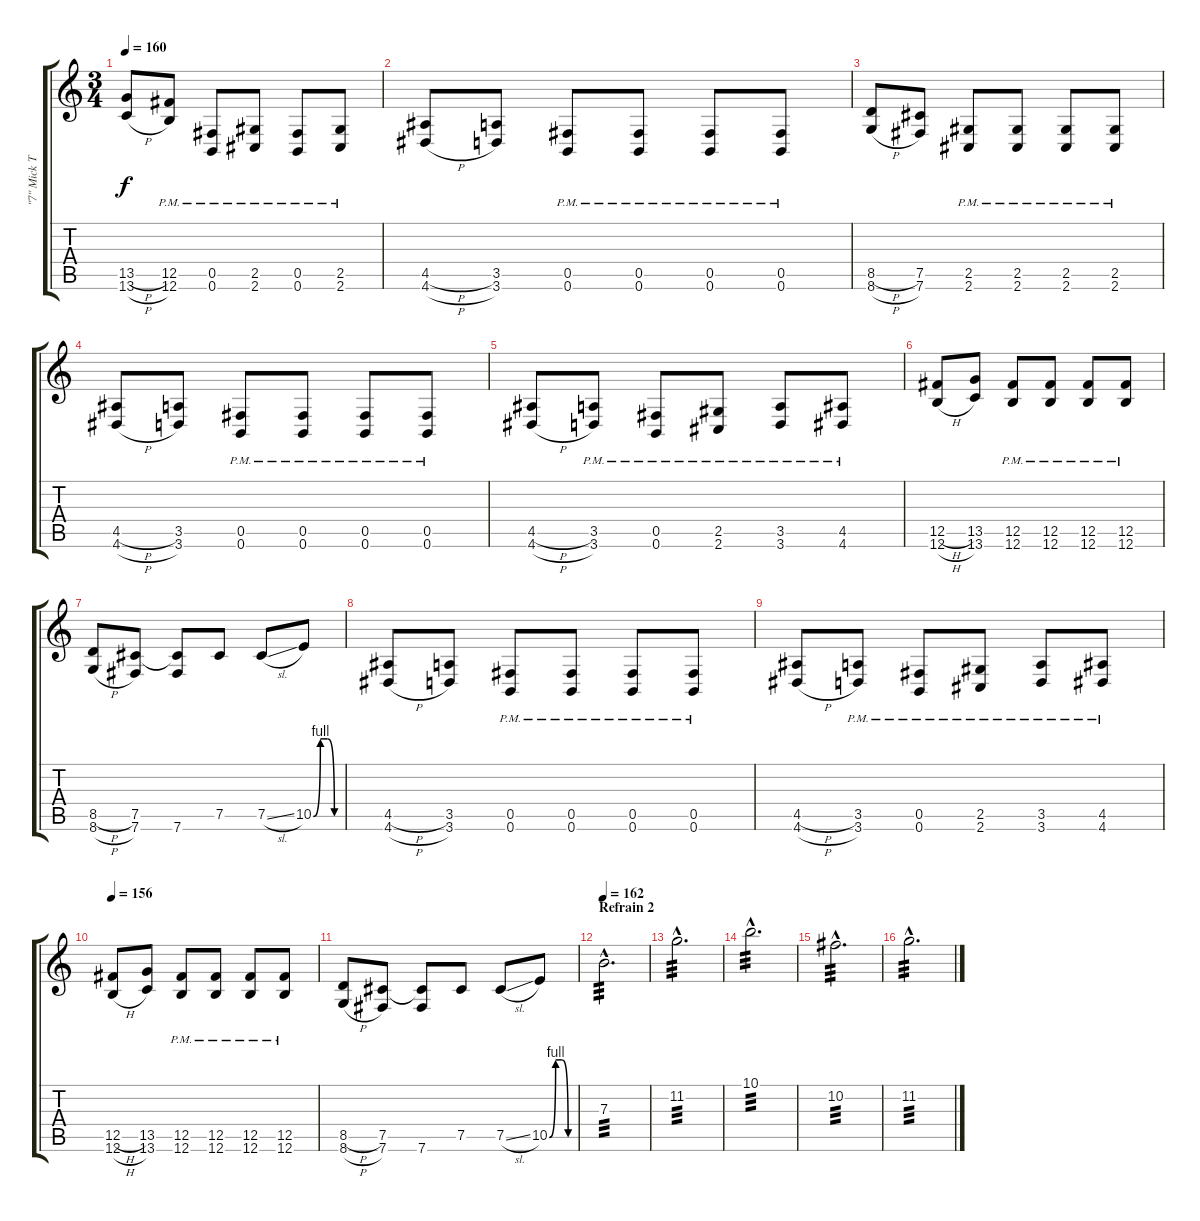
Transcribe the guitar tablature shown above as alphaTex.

\track ("\"7\" Mick Thompson (Guitar 1)" "\"7\" Mick T") {instrument distortionguitar}
\staff {score tabs}
\tuning (Db4 Ab3 E3 B2 Gb2 B1) {hide}
\ts (3 4)
\tempo 160
\clef g2
\ks c
(13.5{h} 13.6{h}).8{dy f} (12.5{pm} 12.6).8 (0.5{pm} 0.6).8 (2.5{pm} 2.6).8 (0.5{pm} 0.6).8 (2.5{pm} 2.6).8 |
(4.5{h} 4.6{h}).8 (3.5 3.6).8 (0.5{pm} 0.6).8 (0.5{pm} 0.6).8 (0.5{pm} 0.6).8 (0.5{pm} 0.6).8 |
(8.5{h} 8.6{h}).8 (7.5 7.6).8 (2.5{pm} 2.6).8 (2.5{pm} 2.6).8 (2.5{pm} 2.6).8 (2.5{pm} 2.6).8 |
(4.5{h} 4.6{h}).8 (3.5 3.6).8 (0.5{pm} 0.6).8 (0.5{pm} 0.6).8 (0.5{pm} 0.6).8 (0.5{pm} 0.6).8 |
(4.5{h} 4.6{h}).8 (3.5{pm} 3.6).8 (0.5{pm} 0.6).8 (2.5{pm} 2.6).8 (3.5{pm} 3.6).8 (4.5{pm} 4.6).8 |
(12.5{h} 12.6{h}).8 (13.5 13.6).8 (12.5{pm} 12.6).8 (12.5{pm} 12.6).8 (12.5{pm} 12.6).8 (12.5{pm} 12.6).8 |
(8.5{h} 8.6{h}).8 (7.5 7.6).8 (7.5{t} 7.6).8 7.5.8 7.5{sl}.8 10.5{be (custom 0 0 15 4 30 4 45 0 60 0)}.8 |
(4.5{h} 4.6{h}).8 (3.5 3.6).8 (0.5{pm} 0.6).8 (0.5{pm} 0.6).8 (0.5{pm} 0.6).8 (0.5{pm} 0.6).8 |
(4.5{h} 4.6{h}).8 (3.5{pm} 3.6).8 (0.5{pm} 0.6).8 (2.5{pm} 2.6).8 (3.5{pm} 3.6).8 (4.5{pm} 4.6).8 |
\tempo 156
(12.5{h} 12.6{h}).8 (13.5 13.6).8 (12.5{pm} 12.6).8 (12.5{pm} 12.6).8 (12.5{pm} 12.6).8 (12.5{pm} 12.6).8 |
(8.5{h} 8.6{h}).8 (7.5 7.6).8 (7.5{t} 7.6).8 7.5.8 7.5{sl}.8 10.5{be (custom 0 0 15 4 30 4 45 0 60 0)}.8 |
\section ("" "Refrain 2")
\tempo 162
7.3{hac}.2{d tp 3 volume 16 balance 15} |
11.2{hac}.2{d tp 3} |
10.1{hac}.2{d tp 3} |
10.2{hac}.2{d tp 3} |
11.2{hac}.2{d tp 3}
